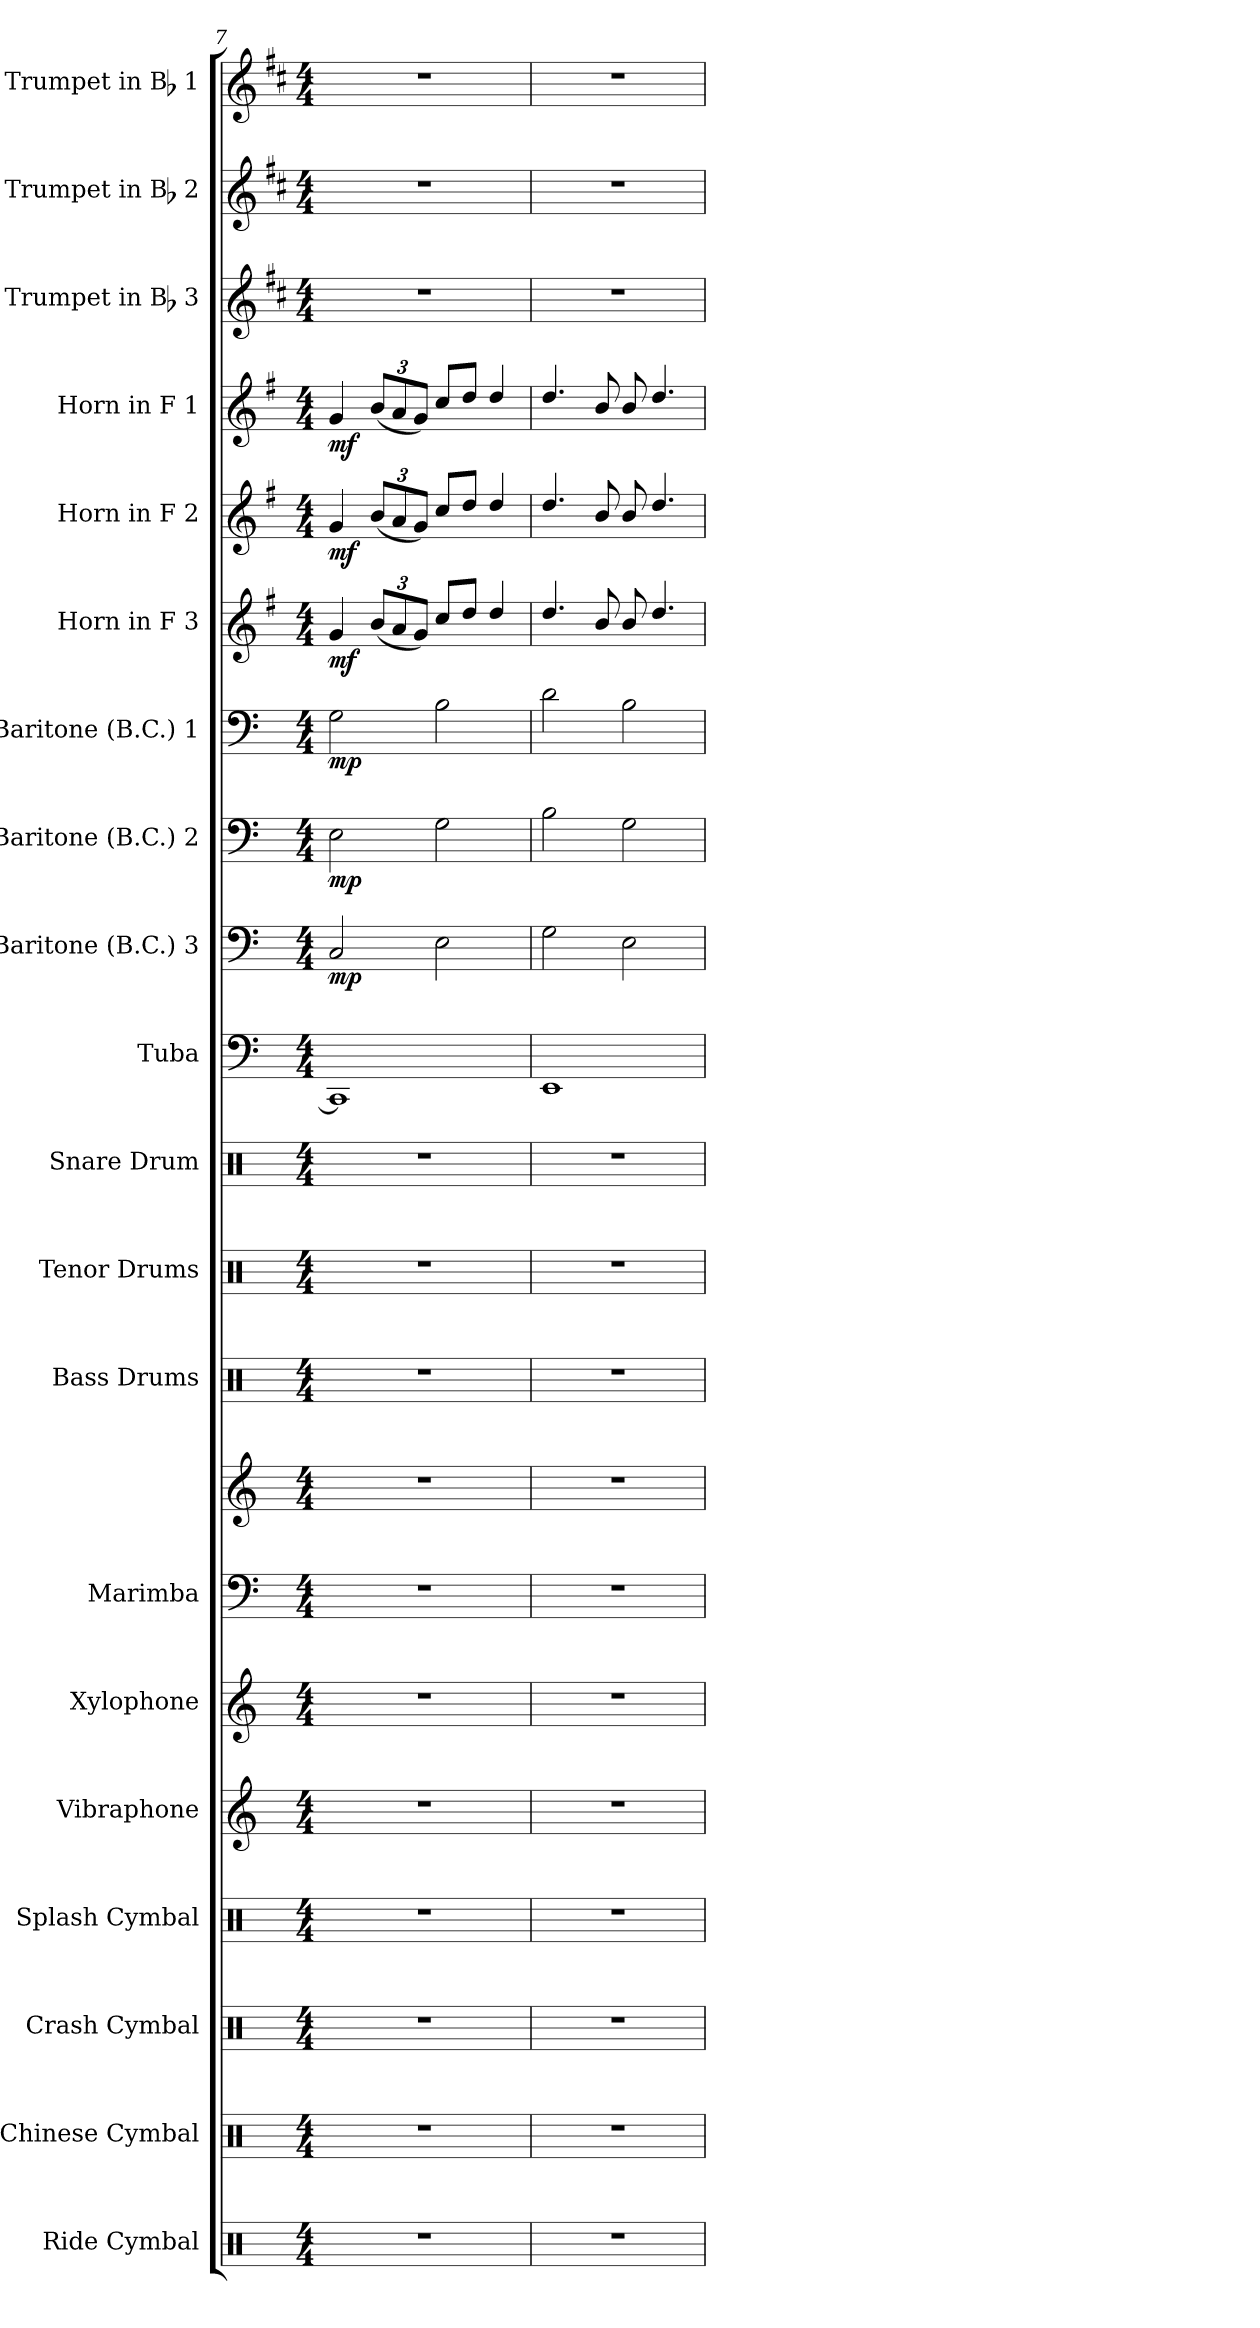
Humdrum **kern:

**kern	**kern	**kern	**kern	**kern	**kern	**kern	**kern	**kern	**kern	**kern	**kern	**kern	**dynam	**kern	**dynam	**kern	**dynam	**kern	**dynam	**kern	**dynam	**kern	**dynam	**kern	**kern	**kern
*part20	*part19	*part18	*part17	*part16	*part15	*part14	*part14	*part13	*part12	*part11	*part10	*part9	*part9	*part8	*part8	*part7	*part7	*part6	*part6	*part5	*part5	*part4	*part4	*part3	*part2	*part1
*staff21	*staff20	*staff19	*staff18	*staff17	*staff16	*staff15	*staff14	*staff13	*staff12	*staff11	*staff10	*staff9	*staff9	*staff8	*staff8	*staff7	*staff7	*staff6	*staff6	*staff5	*staff5	*staff4	*staff4	*staff3	*staff2	*staff1
*I"Ride Cymbal	*I"Chinese Cymbal	*I"Crash Cymbal	*I"Splash Cymbal	*I"Vibraphone	*I"Xylophone	*I"Marimba	*	*I"Bass Drums	*I"Tenor Drums	*I"Snare Drum	*I"Tuba	*I"Baritone (B.C.) 3	*	*I"Baritone (B.C.) 2	*	*I"Baritone (B.C.) 1	*	*I"Horn in F 3	*	*I"Horn in F 2	*	*I"Horn in F 1	*	*I"Trumpet in Bb 3	*I"Trumpet in Bb 2	*I"Trumpet in Bb 1
*I'R. Cym.	*I'Ch. Cym.	*I'Cr. Cym.	*I'Sp. Cym.	*I'Vib.	*I'Xyl.	*I'Mrm.	*	*I'BD	*I'TD	*I'SD	*I'Tuba	*I'Bar. 3	*	*I'Bar. 2	*	*I'Bar. 1	*	*I'Hn. 3	*	*I'Hn. 2	*	*I'Hn. 1	*	*	*	*
*clefX	*clefX	*clefX	*clefX	*clefG2	*clefG2	*clefF4	*clefG2	*clefX	*clefX	*clefX	*clefF4	*clefF4	*	*clefF4	*	*clefF4	*	*clefG2	*	*clefG2	*	*clefG2	*	*clefG2	*clefG2	*clefG2
*	*	*	*	*	*ITrd-7c-12	*	*	*	*	*	*	*	*	*	*	*	*	*ITrd4c7	*	*ITrd4c7	*	*ITrd4c7	*	*ITrd1c2	*ITrd1c2	*ITrd1c2
*k[]	*k[]	*k[]	*k[]	*k[]	*k[]	*k[]	*k[]	*k[]	*k[]	*k[]	*k[]	*k[]	*	*k[]	*	*k[]	*	*k[]	*	*k[]	*	*k[]	*	*k[]	*k[]	*k[]
*M4/4	*M4/4	*M4/4	*M4/4	*M4/4	*M4/4	*M4/4	*M4/4	*M4/4	*M4/4	*M4/4	*M4/4	*M4/4	*	*M4/4	*	*M4/4	*	*M4/4	*	*M4/4	*	*M4/4	*	*M4/4	*M4/4	*M4/4
=7	=7	=7	=7	=7	=7	=7	=7	=7	=7	=7	=7	=7	=7	=7	=7	=7	=7	=7	=7	=7	=7	=7	=7	=7	=7	=7
!	!	!	!	!	!	!	!	!	!	!	!	!	!LO:DY:b	!	!LO:DY:b	!	!LO:DY:b	!	!LO:DY:b	!	!LO:DY:b	!	!LO:DY:b	!	!	!
1r	1r	1r	1r	1r	1r	1r	1r	1r	1r	1r	1CC]	2C/	mp	2E\	mp	2G\	mp	4c/	mf	4c/	mf	4c/	mf	1r	1r	1r
*	*	*	*	*	*	*	*	*	*	*	*	*	*	*	*	*	*	*Xbrackettup	*	*Xbrackettup	*	*Xbrackettup	*	*	*	*
.	.	.	.	.	.	.	.	.	.	.	.	.	.	.	.	.	.	(12e/L	.	(12e/L	.	(12e/L	.	.	.	.
.	.	.	.	.	.	.	.	.	.	.	.	.	.	.	.	.	.	12d/	.	12d/	.	12d/	.	.	.	.
.	.	.	.	.	.	.	.	.	.	.	.	.	.	.	.	.	.	12c/J)	.	12c/J)	.	12c/J)	.	.	.	.
.	.	.	.	.	.	.	.	.	.	.	.	2E\	.	2G\	.	2B\	.	8f/L	.	8f/L	.	8f/L	.	.	.	.
.	.	.	.	.	.	.	.	.	.	.	.	.	.	.	.	.	.	8g/J	.	8g/J	.	8g/J	.	.	.	.
.	.	.	.	.	.	.	.	.	.	.	.	.	.	.	.	.	.	4g/	.	4g/	.	4g/	.	.	.	.
=8	=8	=8	=8	=8	=8	=8	=8	=8	=8	=8	=8	=8	=8	=8	=8	=8	=8	=8	=8	=8	=8	=8	=8	=8	=8	=8
1r	1r	1r	1r	1r	1r	1r	1r	1r	1r	1r	1EE	2G\	.	2B\	.	2d\	.	4.g/	.	4.g/	.	4.g/	.	1r	1r	1r
.	.	.	.	.	.	.	.	.	.	.	.	.	.	.	.	.	.	8e/	.	8e/	.	8e/	.	.	.	.
.	.	.	.	.	.	.	.	.	.	.	.	2E\	.	2G\	.	2B\	.	8e/	.	8e/	.	8e/	.	.	.	.
.	.	.	.	.	.	.	.	.	.	.	.	.	.	.	.	.	.	4.g/	.	4.g/	.	4.g/	.	.	.	.
=	=	=	=	=	=	=	=	=	=	=	=	=	=	=	=	=	=	=	=	=	=	=	=	=	=	=
*-	*-	*-	*-	*-	*-	*-	*-	*-	*-	*-	*-	*-	*-	*-	*-	*-	*-	*-	*-	*-	*-	*-	*-	*-	*-	*-
